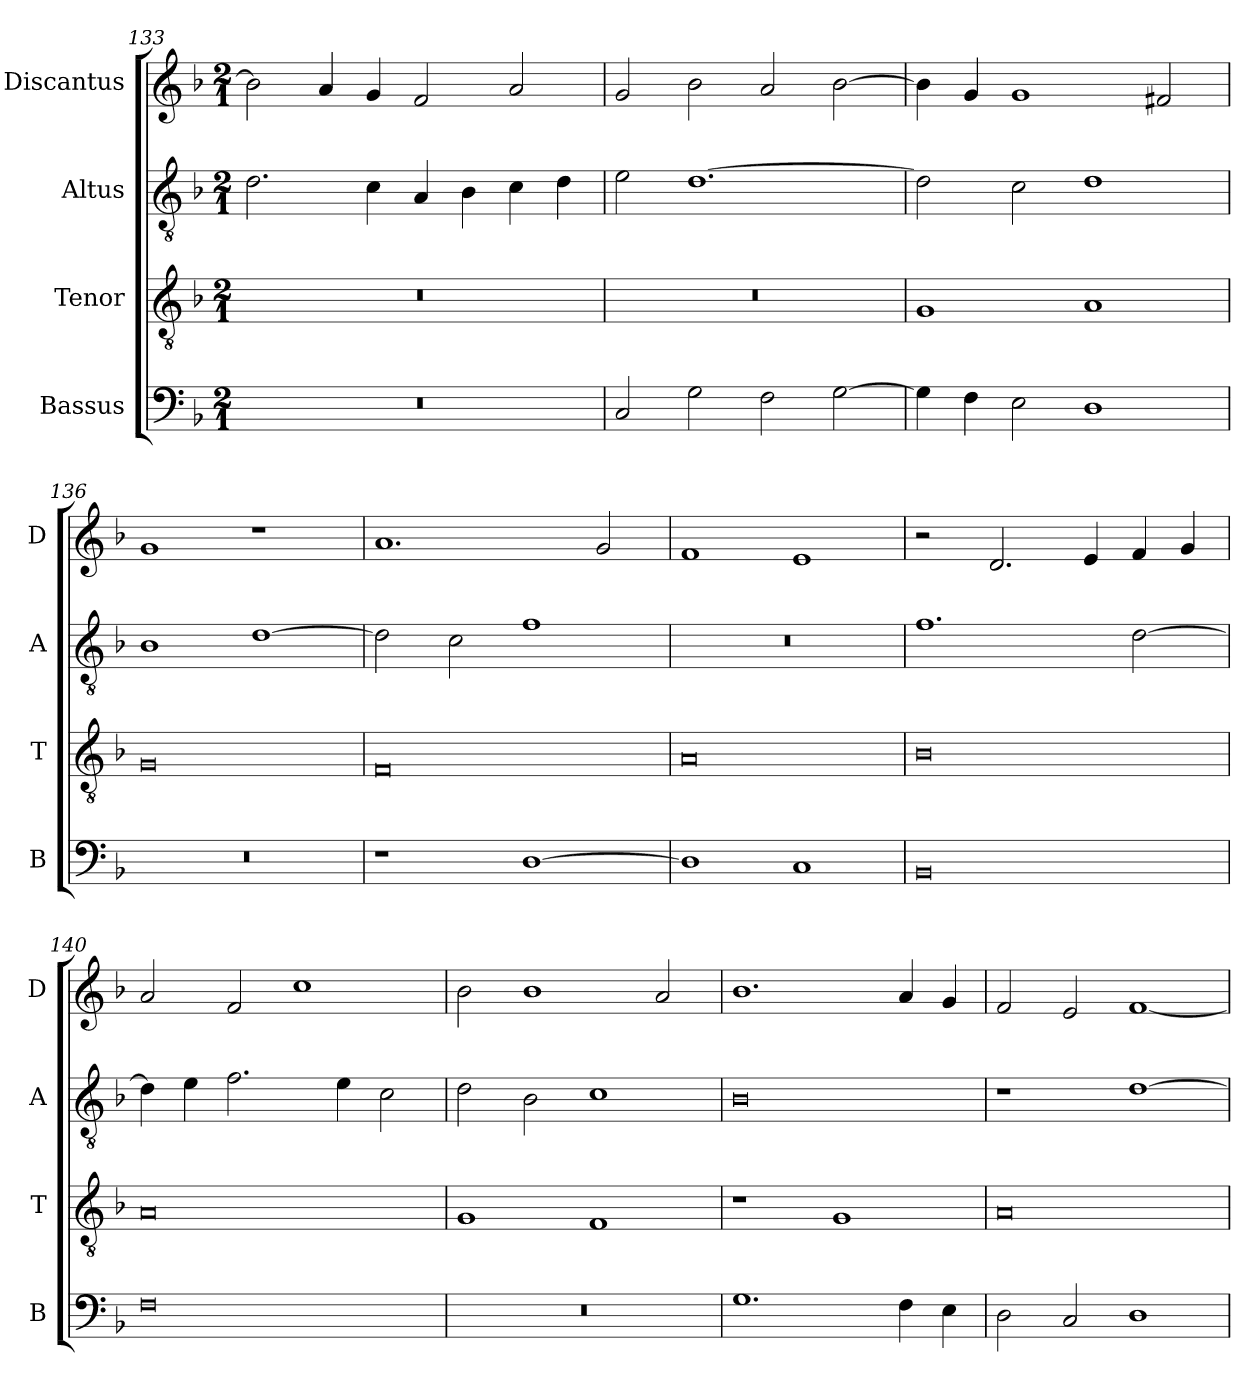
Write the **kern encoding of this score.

**kern	**kern	**kern	**kern
*part4	*part3	*part2	*part1
*staff4	*staff3	*staff2	*staff1
*I"Bassus	*I"Tenor	*I"Altus	*I"Discantus
*I'B	*I'T	*I'A	*I'D
*clefF4	*clefGv2	*clefGv2	*clefG2
*k[b-]	*k[b-]	*k[b-]	*k[b-]
*M2/1	*M2/1	*M2/1	*M2/1
=133	=133	=133	=133
0r	0r	2.d\	2b-\]
.	.	.	4a/
.	.	4c\	4g/
.	.	4A/	2f/
.	.	4B-\	.
.	.	4c\	2a/
.	.	4d\	.
=134	=134	=134	=134
2C/	0r	2e\	2g/
2G\	.	[1.d	2b-\
2F\	.	.	2a/
[2G\	.	.	[2b-\
=135	=135	=135	=135
4G\]	1G	2d\]	4b-\]
4F\	.	.	4g/
2E\	.	2c\	1g
1D	1A	1d	.
.	.	.	2f#X/
=136	=136	=136	=136
0r	0G	1B-	1g
.	.	[1d	1r
=137	=137	=137	=137
1r	0F	2d\]	1.a
.	.	2c\	.
[1D	.	1f	.
.	.	.	2g/
=138	=138	=138	=138
1D]	0A	0r	1f
1C	.	.	1e
=139	=139	=139	=139
0BB-	0B-	1.f	2r
.	.	.	2.d/
.	.	.	4e/
.	.	[2d\	4f/
.	.	.	4g/
=140	=140	=140	=140
0F	0A	4d\]	2a/
.	.	4e\	.
.	.	2.f\	2f/
.	.	.	1cc
.	.	4e\	.
.	.	2c\	.
=141	=141	=141	=141
0r	1G	2d\	2b-\
.	.	2B-\	1b-
.	1F	1c	.
.	.	.	2a/
=142	=142	=142	=142
1.G	1r	0B-	1.b-
.	1G	.	.
4F\	.	.	4a/
4E\	.	.	4g/
=143	=143	=143	=143
2D\	0A	1r	2f/
2C/	.	.	2e/
1D	.	[1d	[1f
=	=	=	=
*-	*-	*-	*-
